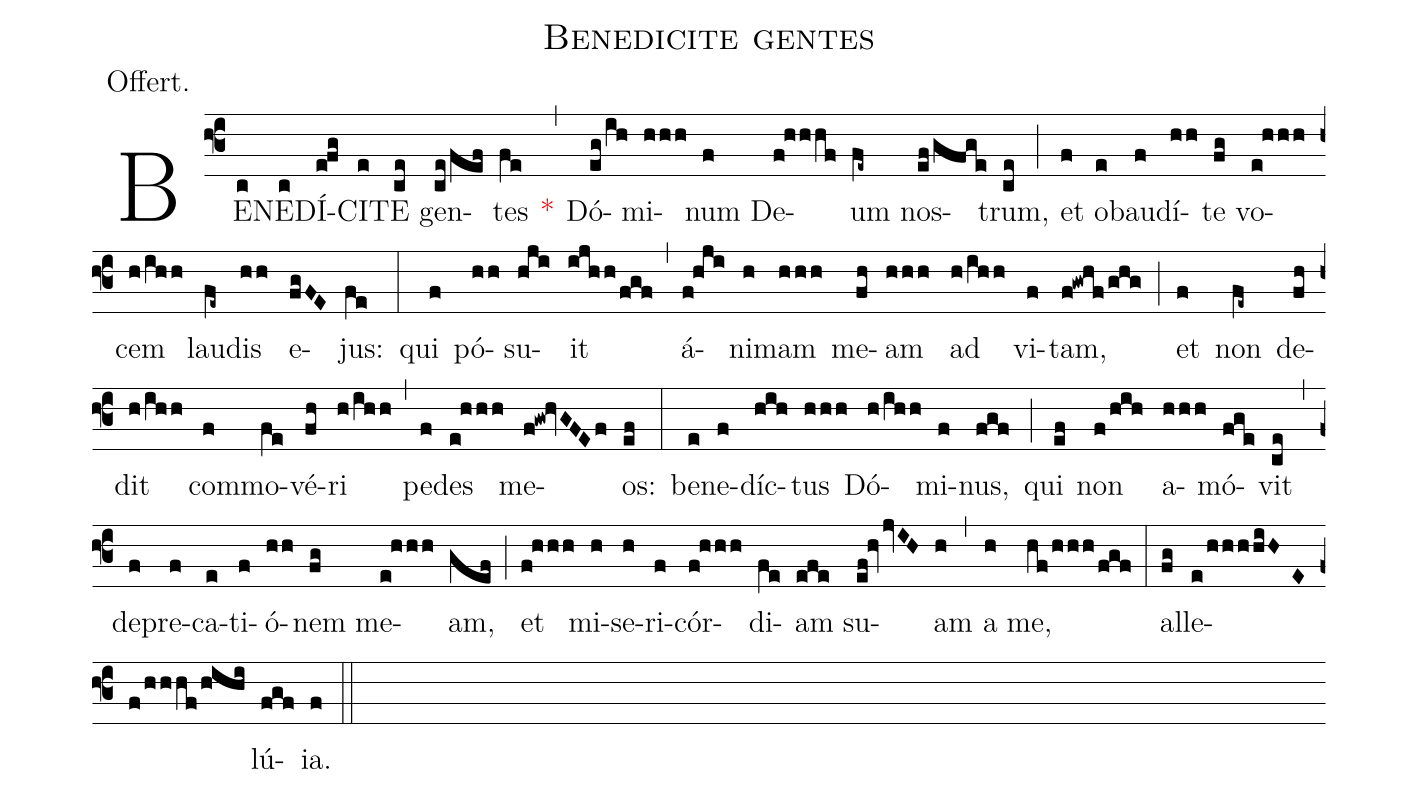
name:Benedicite gentes;
annotation:Offert.;
mode:II.;
office-part:Offertory;
%%
(f3) BE(c)NE(c)DÍ(e!fg)CI(e)TE(ce) gen(ce/fef)tes(fe) <v>\red{*}</v>(,) Dó(eg/ih)mi(hhh)num(f) De(f!hhhf)um(fe~) nos(ef/gfge)trum,(ce) (;) et(f) o(e)bau(f)dí(hh)te(fg) vo(e!hhh)cem(h/ihh) lau(fe~)dis(hh) e(fgFE)jus:(fe) (:) qui(f) pó(hh)su(hji)it(ijhh/fgf) (,) á(f!hji)ni(h)mam(hhh) me(fh)am(hhh) ad(h/ihh) vi(f)tam,(f!gwhf/ghg) (;) et(f) non(fe~) de(fh)dit(h/ihh) com(f)mo(fe)vé(fh)ri(h/ihh) (,) pe(f)des(e!hhh) me(f!gw!hvGFEf)os:(ef) (:) be(e)ne(f)díc(hih)tus(hhh) Dó(h/ihh)mi(f)nus,(fgf) (;) qui(ef) non(f/hih) a(hhh)mó(fge)vit(ce) (,) de(f)pre(f)ca(e)ti(f)ó(hh)nem(fg) me(e!hhh)am,(gef) (;) et(f!hhh) mi(h)se(h)ri(f)cór(f!hhh)di(fe)am(efe) su(ef!hv/jvIH)am(h) (,) a(h) me,(hf/hhh/fgf) (:) al(fg)le(e/hhhhiHE//f/hhhf/hihi)lú(fgf)ia.(f) (::)
